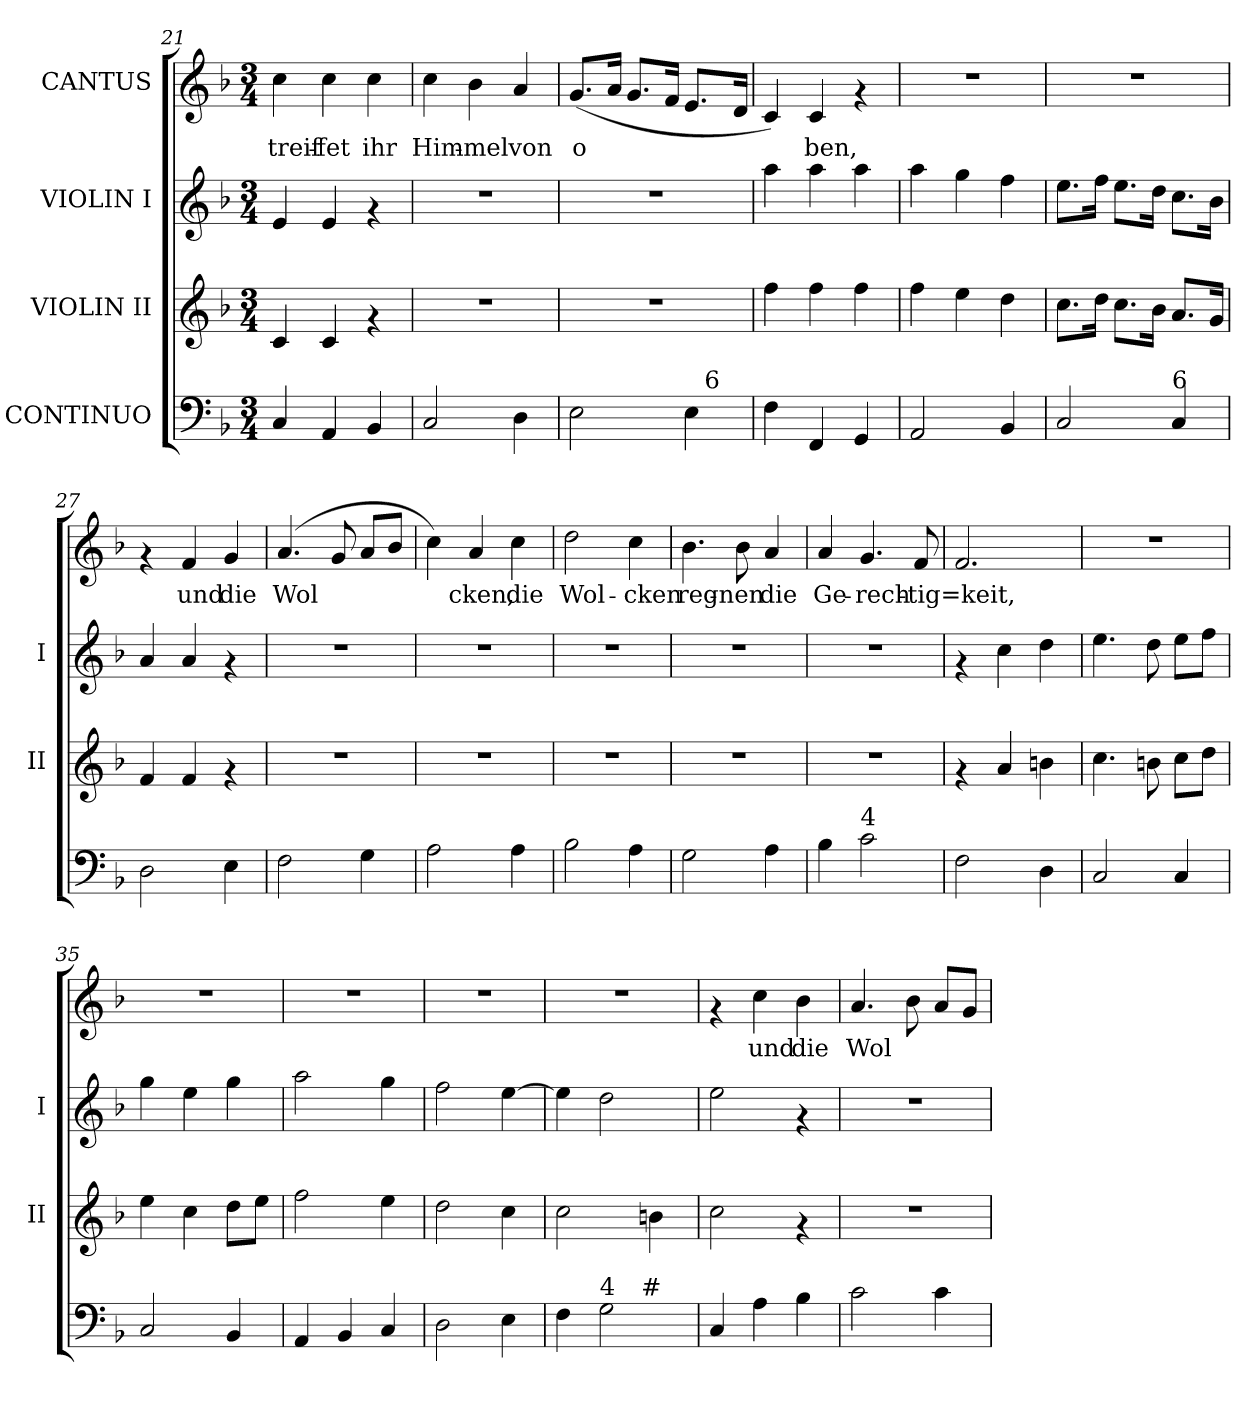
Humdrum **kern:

**kern	**kern	**kern	**kern	**text
*part4	*part3	*part2	*part1	*part1
*staff4	*staff3	*staff2	*staff1	*staff1
*I"CONTINUO	*I"VIOLIN II	*I"VIOLIN I	*I"CANTUS	*
*	*I'II	*I'I	*	*
*clefF4	*clefG2	*clefG2	*clefG2	*
*k[b-]	*k[b-]	*k[b-]	*k[b-]	*
*F:	*F:	*F:	*F:	*
*M3/4	*M3/4	*M3/4	*M3/4	*
=21	=21	=21	=21	=21
!	!	!	!	!LO:LY:b:cj
4C/	4c/	4e/	4cc\	treif-
!	!	!	!	!LO:LY:b:cj
4AA/	4c/	4e/	4cc\	-fet
!	!	!	!	!LO:LY:b:cj
4BB-/	4rf	4rf	4cc\	ihr
=22	=22	=22	=22	=22
!	!	!	!	!LO:LY:b:cj
2C/	2.r	2.r	4cc\	Him-
!	!	!	!	!LO:LY:b:cj
.	.	.	4b-\	-mel
!	!	!	!	!LO:LY:b:cj
4D\	.	.	4a/	von
!!LO:LB:g=z
=23	=23	=23	=23	=23
!	!	!	!	!LO:LY:b:cj
*^	*	*	*	*
2E\	2ryy	2.r	2.r	(<8.g/L	o-
!	!	!	!	!	!LO:LY:b:cj
.	.	.	.	16a/J	--
!	!	!	!	!	!LO:LY:b:cj
.	.	.	.	8.g/L	--
!	!	!	!	!	!LO:LY:b:cj
.	.	.	.	16f/J	--
!	!	!	!	!	!LO:LY:b:cj
4E\	16ryy	.	.	8.e/L	--
!	!LO:TX:a:t=6	!	!	!	!
.	8.ryy	.	.	.	.
!	!	!	!	!	!LO:LY:b:cj
.	.	.	.	16d/J	--
=24	=24	=24	=24	=24	=24
!	!	!	!	!	!LO:LY:b:cj
*v	*v	*	*	*	*
4F\	4ff\	4aa\	4c/)	--
!	!	!	!	!LO:LY:b:cj
4FF/	4ff\	4aa\	4c/	-ben,
4GG/	4ff\	4aa\	4rf	.
=25	=25	=25	=25	=25
2AA/	4ff\	4aa\	2.r	.
.	4ee\	4gg\	.	.
4BB-/	4dd\	4ff\	.	.
=26	=26	=26	=26	=26
2C/	8.cc\L	8.ee\L	2.r	.
.	16dd\J	16ff\J	.	.
.	8.cc\L	8.ee\L	.	.
.	16b-\J	16dd\J	.	.
!LO:TX:a:t=6	!	!	!	!
4C/	8.a/L	8.cc\L	.	.
.	16g/J	16b-\J	.	.
=27	=27	=27	=27	=27
2D\	4f/	4a/	4rf	.
!	!	!	!	!LO:LY:b:cj
.	4f/	4a/	4f/	und
!	!	!	!	!LO:LY:b:cj
4E\	4rf	4rf	4g/	die
=28	=28	=28	=28	=28
!	!	!	!	!LO:LY:b:cj
2F\	2.r	2.r	(>4.a/	Wol-
!	!	!	!	!LO:LY:b:cj
.	.	.	8g/	--
!	!	!	!	!LO:LY:b:cj
4G\	.	.	8a/L	--
!	!	!	!	!LO:LY:b:cj
.	.	.	8b-/J	--
=29	=29	=29	=29	=29
!	!	!	!	!LO:LY:b:cj
2A\	2.r	2.r	4cc\)	--
!	!	!	!	!LO:LY:b:cj
.	.	.	4a/	-cken,
!	!	!	!	!LO:LY:b:cj
4A\	.	.	4cc\	die
=30	=30	=30	=30	=30
!	!	!	!	!LO:LY:b:cj
2B-\	2.r	2.r	2dd\	Wol-
!	!	!	!	!LO:LY:b:cj
4A\	.	.	4cc\	-cken
!!LO:LB:g=z
=31	=31	=31	=31	=31
!	!	!	!	!LO:LY:b:cj
2G\	2.r	2.r	4.b-\	reg-
!	!	!	!	!LO:LY:b:cj
.	.	.	8b-\	-nen
!	!	!	!	!LO:LY:b:cj
4A\	.	.	4a/	die
=32	=32	=32	=32	=32
!	!	!	!	!LO:LY:b:cj
4B-\	2.r	2.r	4a/	Ge-
!LO:TX:a:t=4	!	!	!	!
!	!	!	!	!LO:LY:b:cj
2c\	.	.	4.g/	-rech-
!	!	!	!	!LO:LY:b:cj
.	.	.	8f/	-tig=keit,
=33	=33	=33	=33	=33
!	!	!	!	!LO:LY:b:cj
2F\	4rf	4rf	2.f/	.
.	4a/	4cc\	.	.
4D\	4bn\	4dd\	.	.
=34	=34	=34	=34	=34
2C/	4.cc\	4.ee\	2.r	.
.	8bn\	8dd\	.	.
4C/	8cc\L	8ee\L	.	.
.	8dd\J	8ff\J	.	.
=35	=35	=35	=35	=35
2C/	4ee\	4gg\	2.r	.
.	4cc\	4ee\	.	.
4BB-/	8dd\L	4gg\	.	.
.	8ee\J	.	.	.
=36	=36	=36	=36	=36
4AA/	2ff\	2aa\	2.r	.
4BB-/	.	.	.	.
4C/	4ee\	4gg\	.	.
=37	=37	=37	=37	=37
2D\	2dd\	2ff\	2.r	.
4E\	4cc\	[>4ee\	.	.
=38	=38	=38	=38	=38
*^	*	*	*	*
4F\	4ryy	2cc\	4ee\]	2.r	.
!LO:TX:a:t=4	!	!	!	!	!
2G\	8...ryy	.	2dd\	.	.
!	!LO:TX:a:t=#	!	!	!	!
.	4ryy	.	.	.	.
.	.	4bn\	.	.	.
.	64ryy	.	.	.	.
*v	*v	*	*	*	*
=39	=39	=39	=39	=39
4C/	2cc\	2ee\	4rf	.
!	!	!	!	!LO:LY:b:cj
4A\	.	.	4cc\	und
!	!	!	!	!LO:LY:b:cj
4B-\	4rf	4rf	4b-\	die
!!LO:PB:g=z
=40	=40	=40	=40	=40
!	!	!	!	!LO:LY:b:cj
2c\	2.r	2.r	4.a/	Wol-
!	!	!	!	!LO:LY:b:cj
.	.	.	8b-\	--
!	!	!	!	!LO:LY:b:cj
4c\	.	.	8a/L	--
!	!	!	!	!LO:LY:b:cj
.	.	.	8g/J	--
=	=	=	=	=
*-	*-	*-	*-	*-
